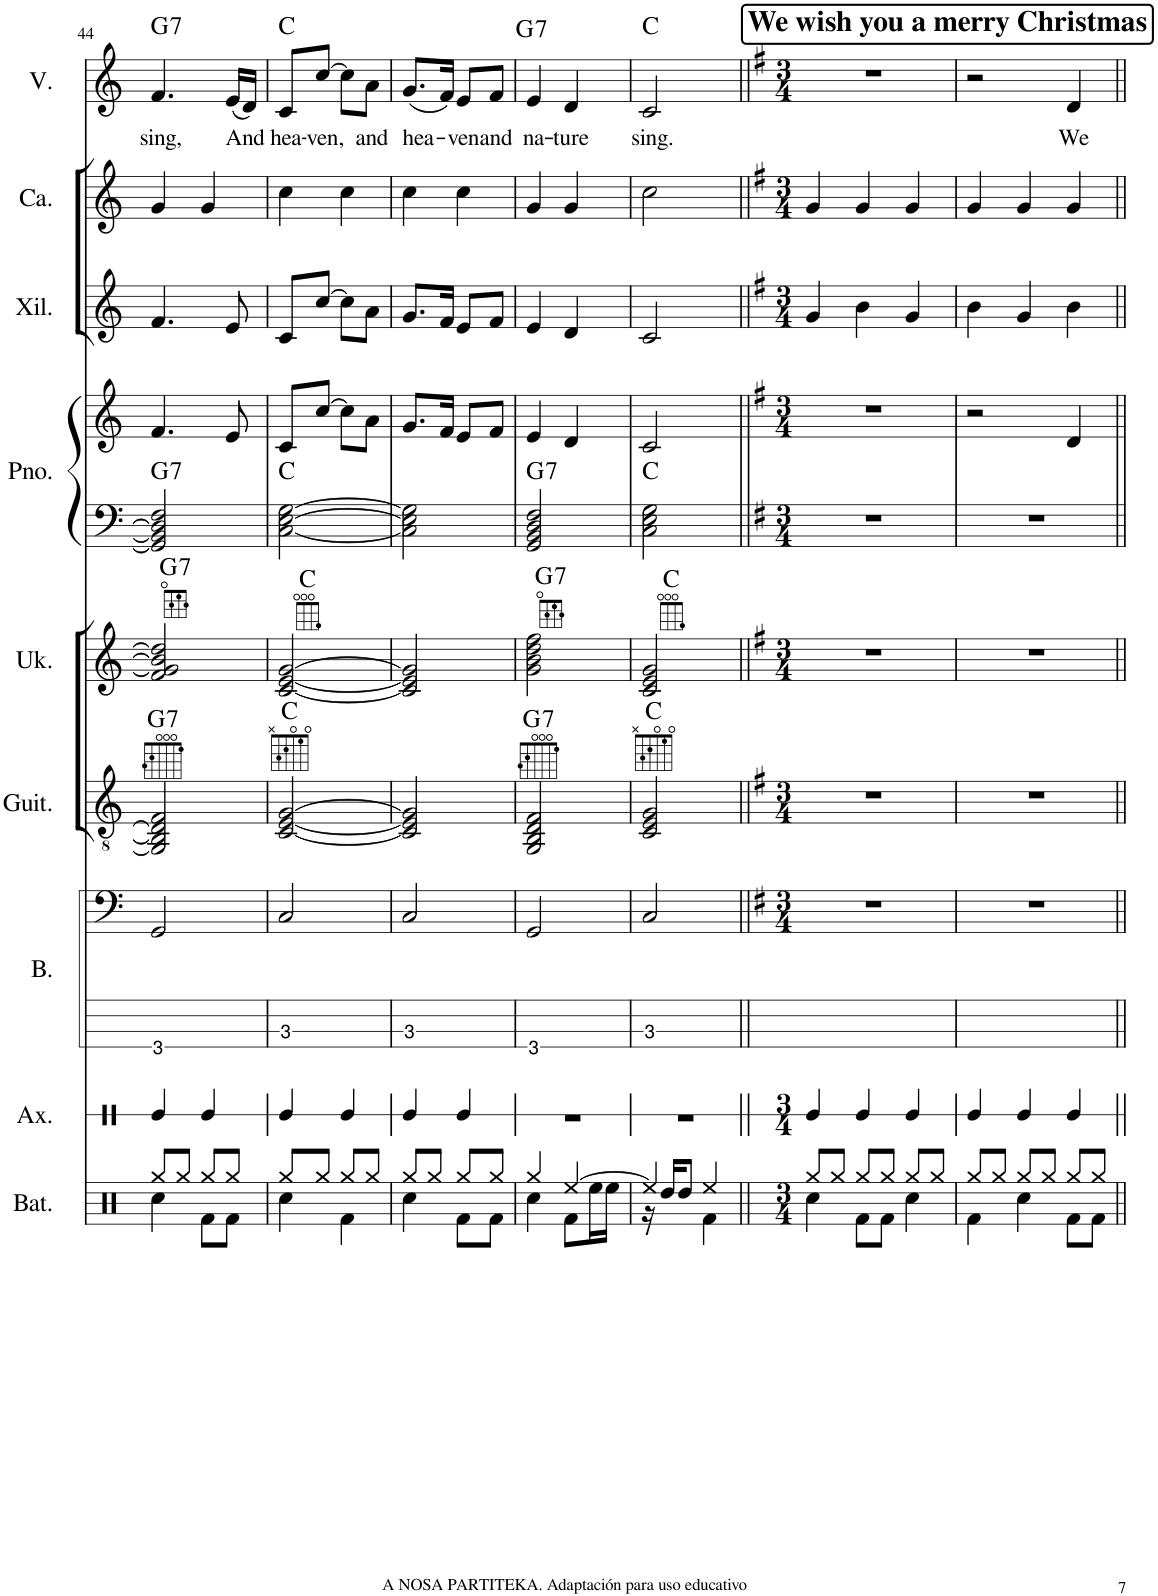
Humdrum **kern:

**kern	**kern	**kern	**kern	**kern	**harte	**kern	**harte	**kern	**kern	**harte	**kern	**kern	**kern	**text	**harte
*part9	*part8	*part7	*part7	*part6	*part6	*part5	*part5	*part4	*part4	*part4	*part3	*part2	*part1	*part1	*part1
*staff11	*staff10	*staff9	*staff8	*staff7	*	*staff6	*	*staff5	*staff4	*	*staff3	*staff2	*staff1	*staff1	*
*I"Batería	*I"Axóuxeres	*I"Baixo	*	*I"Guitarra	*	*I"Ukelele	*	*I"Piano	*	*	*I"Xilófono	*I"Carillón	*I"Voz	*	*
*I'Bat.	*I'Ax.	*I'B.	*	*I'Guit.	*	*I'Uk.	*	*I'Pno.	*	*	*I'Xil.	*I'Ca.	*I'V.	*	*
!!LO:PB:g=z
*clefX	*clefX	*	*clefF4	*clefGv2	*	*clefG2	*	*clefF4	*clefG2	*	*clefG2	*clefG2	*clefG2	*	*
*	*	*Trd7c12	*Trd7c12	*	*	*	*	*	*	*	*Trd-7c-12	*Trd-14c-24	*	*	*
*k[b-e-]	*k[]	*k[]	*k[]	*k[]	*	*k[]	*	*k[]	*k[]	*	*k[]	*k[]	*k[]	*	*
*M2/4	*M2/4	*M2/4	*M2/4	*M2/4	*	*M2/4	*	*M2/4	*M2/4	*	*M2/4	*M2/4	*M2/4	*	*
=44	=44	=44	=44	=44	=44	=44	=44	=44	=44	=44	=44	=44	=44	=44	=44
*^	*	*	*	*	*	*	*	*	*	*	*	*	*	*	*
!	!	!	!	!	!	!LO:H:kt=7	!	!LO:H:kt=7	!	!	!LO:H:kt=7	!	!	!	!LO:LY:b	!LO:H:kt=7
8Rgg/L	4Rcc\	4Re/	2GG	2GG/	2GG/] 2BB/] 2D/] 2F/	G:7	2f/ 2g/] 2b/] 2dd/]	G:7	2GG/] 2BB/] 2D/] 2F/	4.f/	G:7	4.f/	4g/	4.f/	sing,	G:7
8Rgg/J	.	.	.	.	.	.	.	.	.	.	.	.	.	.	.	.
8Rgg/L	8Rf\L	4Re/	.	.	.	.	.	.	.	.	.	.	4g/	.	.	.
!	!	!	!	!	!	!	!	!	!	!	!	!	!	!	!LO:LY:b	!
8Rgg/J	8Rf\J	.	.	.	.	.	.	.	.	8e/	.	8e/	.	(16e/LL	And	.
.	.	.	.	.	.	.	.	.	.	.	.	.	.	16d/JJ)	.	.
=45	=45	=45	=45	=45	=45	=45	=45	=45	=45	=45	=45	=45	=45	=45	=45	=45
!	!	!	!	!	!	!	!	!	!	!	!	!	!	!	!LO:LY:b	!
8Rgg/L	4Rcc\	4Re/	2C	2C/	[2C/ [2E/ [2G/	C:maj	[2c/ [2e/ [2g/	C:maj	[2C\ [2E\ [2G\	8c/L	C:maj	8c/L	4cc\	8c/L	hea-	C:maj
!	!	!	!	!	!	!	!	!	!	!	!	!	!	!	!LO:LY:b	!
8Rgg/J	.	.	.	.	.	.	.	.	.	[8cc/J	.	[8cc/J	.	[8cc/J	-ven,	.
8Rgg/L	4Rf\	4Re/	.	.	.	.	.	.	.	8cc\L]	.	8cc\L]	4cc\	8cc\L]	.	.
!	!	!	!	!	!	!	!	!	!	!	!	!	!	!	!LO:LY:b	!
8Rgg/J	.	.	.	.	.	.	.	.	.	8a\J	.	8a\J	.	8a\J	and	.
=46	=46	=46	=46	=46	=46	=46	=46	=46	=46	=46	=46	=46	=46	=46	=46	=46
!	!	!	!	!	!	!	!	!	!	!	!	!	!	!	!LO:LY:b	!
8Rgg/L	4Rcc\	4Re/	2C	2C/	2C/] 2E/] 2G/]	.	2c/] 2e/] 2g/]	.	2C\] 2E\] 2G\]	8.g/L	.	8.g/L	4cc\	(8.g/L	hea-	.
8Rgg/J	.	.	.	.	.	.	.	.	.	.	.	.	.	.	.	.
.	.	.	.	.	.	.	.	.	.	16f/Jk	.	16f/Jk	.	16f/Jk)	.	.
!	!	!	!	!	!	!	!	!	!	!	!	!	!	!	!LO:LY:b	!
8Rgg/L	8Rf\L	4Re/	.	.	.	.	.	.	.	8e/L	.	8e/L	4cc\	8e/L	-ven	.
!	!	!	!	!	!	!	!	!	!	!	!	!	!	!	!LO:LY:b	!
8Rgg/J	8Rf\J	.	.	.	.	.	.	.	.	8f/J	.	8f/J	.	8f/J	and	.
=47	=47	=47	=47	=47	=47	=47	=47	=47	=47	=47	=47	=47	=47	=47	=47	=47
!	!	!	!	!	!	!LO:H:kt=7	!	!LO:H:kt=7	!	!	!LO:H:kt=7	!	!	!	!LO:LY:b	!
4Rgg/	4Rcc\	2r	2GG	2GG/	2GG/ 2BB/ 2D/ 2F/	G:7	2g\ 2b\ 2dd\ 2ff\	G:7	2GG/ 2BB/ 2D/ 2F/	4e/	G:7	4e/	4g/	4e/	na-	.
!	!	!	!	!	!	!	!	!	!	!	!	!	!	!	!LO:LY:b	!LO:H:kt=7
[4Ree/	8Rf\L	.	.	.	.	.	.	.	.	4d/	.	4d/	4g/	4d/	-ture	G:7
.	16Ree\L	.	.	.	.	.	.	.	.	.	.	.	.	.	.	.
.	16Ree\JJ	.	.	.	.	.	.	.	.	.	.	.	.	.	.	.
=48	=48	=48	=48	=48	=48	=48	=48	=48	=48	=48	=48	=48	=48	=48	=48	=48
!	!	!	!	!	!	!	!	!	!	!	!	!	!	!	!LO:LY:b	!
4Ree/]	16r	2r	2C	2C/	2C/ 2E/ 2G/	C:maj	2c/ 2e/ 2g/	C:maj	2C\ 2E\ 2G\	2c/	C:maj	2c/	2cc\	2c/	sing.	C:maj
.	16Rdd/KL	.	.	.	.	.	.	.	.	.	.	.	.	.	.	.
.	8Rdd/J	.	.	.	.	.	.	.	.	.	.	.	.	.	.	.
4Ree/	4Rf\	.	.	.	.	.	.	.	.	.	.	.	.	.	.	.
!!LO:REH:place=s1:a:B:cj:fs=14:t=We wish you a merry Christmas
=49||	=49||	=49||	=49||	=49||	=49||	=49||	=49||	=49||	=49||	=49||	=49||	=49||	=49||	=49||	=49||	=49||
*	*	*	*k[f#]	*k[f#]	*k[f#]	*	*k[f#]	*	*k[f#]	*k[f#]	*	*k[f#]	*k[f#]	*k[f#]	*	*
*M3/4	*	*M3/4	*M3/4	*M3/4	*M3/4	*	*M3/4	*	*M3/4	*M3/4	*	*M3/4	*M3/4	*M3/4	*	*
8Rgg/L	4Rcc\	4Re/	2.r	2.r	2.r	.	2.r	.	2.r	2.r	.	4g/	4g/	2.r	.	.
8Rgg/J	.	.	.	.	.	.	.	.	.	.	.	.	.	.	.	.
8Rgg/L	8Rf\L	4Re/	.	.	.	.	.	.	.	.	.	4b\	4g/	.	.	.
8Rgg/J	8Rf\J	.	.	.	.	.	.	.	.	.	.	.	.	.	.	.
8Rgg/L	4Rcc\	4Re/	.	.	.	.	.	.	.	.	.	4g/	4g/	.	.	.
8Rgg/J	.	.	.	.	.	.	.	.	.	.	.	.	.	.	.	.
=50	=50	=50	=50	=50	=50	=50	=50	=50	=50	=50	=50	=50	=50	=50	=50	=50
8Rgg/L	4Rf\	4Re/	2.r	2.r	2.r	.	2.r	.	2.r	2r	.	4b\	4g/	2r	.	.
8Rgg/J	.	.	.	.	.	.	.	.	.	.	.	.	.	.	.	.
8Rgg/L	4Rcc\	4Re/	.	.	.	.	.	.	.	.	.	4g/	4g/	.	.	.
8Rgg/J	.	.	.	.	.	.	.	.	.	.	.	.	.	.	.	.
!	!	!	!	!	!	!	!	!	!	!	!	!	!	!	!LO:LY:b	!
8Rgg/L	8Rf\L	4Re/	.	.	.	.	.	.	.	4d/	.	4b\	4g/	4d/	We	.
8Rgg/J	8Rf\J	.	.	.	.	.	.	.	.	.	.	.	.	.	.	.
*v	*v	*	*	*	*	*	*	*	*	*	*	*	*	*	*	*
=||	=||	=||	=||	=||	=||	=||	=||	=||	=||	=||	=||	=||	=||	=||	=||
*-	*-	*-	*-	*-	*-	*-	*-	*-	*-	*-	*-	*-	*-	*-	*-
